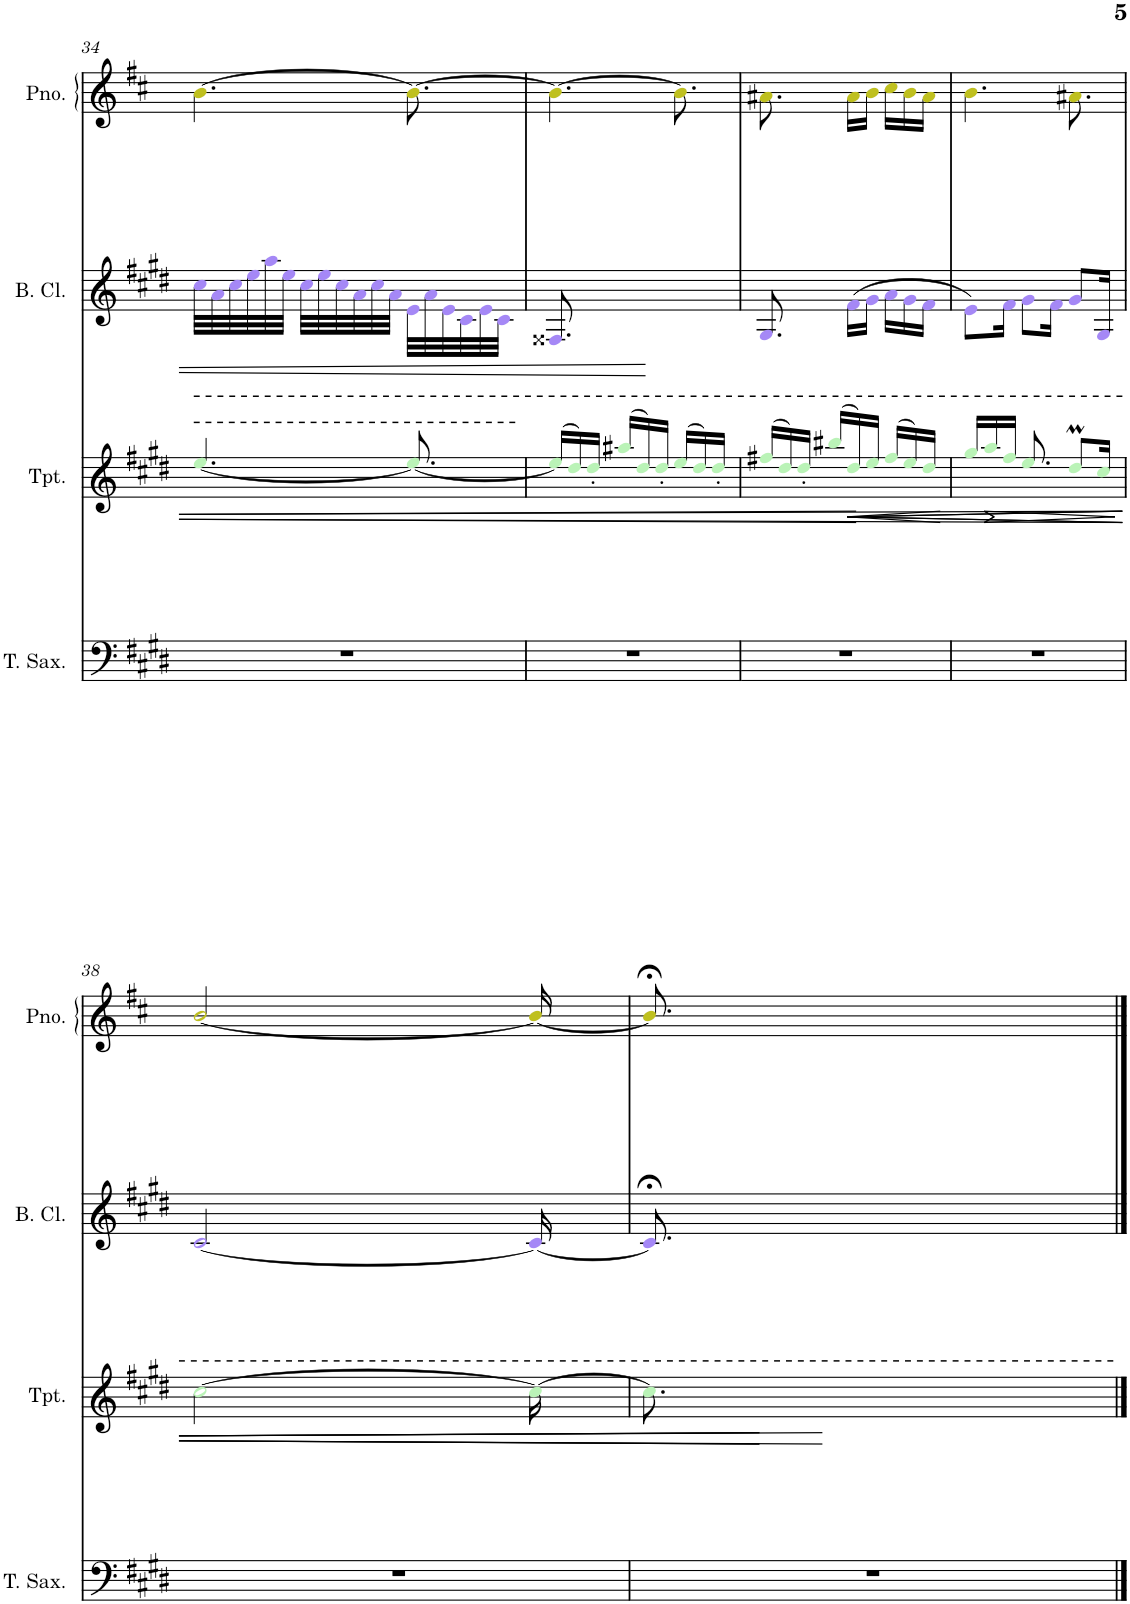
**kern	**kern	**dynam	**kern	**kern
*part4	*part3	*part3	*part2	*part1
*staff4	*staff3	*staff3	*staff2	*staff1
*I"Tenor Saxophone	*I"Trumpet	*	*I"Bass Clarinet	*I"Piano
*I'T. Sax.	*I'Tpt.	*	*I'B. Cl.	*I'Pno.
!!LO:PB:g=z
*clefF4	*clefG2	*	*clefG2	*clefG2
*Trd8c14	*Trd1c2	*	*Trd8c14	*
*k[f#c#g#d#]	*k[f#c#g#d#]	*	*k[f#c#g#d#]	*k[f#c#]
*M9/16	*M9/16	*	*M9/16	*M9/16
=34	=34	=34	=34	=34
16%9r	[4.eei/	.	32cc#j\LLL	[4.bZ\
.	.	.	32aj\	.
.	.	.	32cc#j\	.
.	.	.	32eej\	.
.	.	.	32aaj\	.
.	.	.	32eej\JJJ	.
.	.	.	32cc#j\LLL	.
.	.	.	32eej\	.
.	.	.	32cc#j\	.
.	.	.	32aj\	.
.	.	.	32cc#j\	.
.	.	.	32aj\JJJ	.
.	8.eei/_	.	32ej\LLL	8.bZ\_
.	.	.	32aj\	.
.	.	.	32ej\	.
.	.	.	32c#j\	.
.	.	.	32ej\	.
.	.	.	32c#j\JJJ	.
=35	=35	=35	=35	=35
16%9r	(>16eei/LL]	.	8.F##Xj/	4.bZ\_
.	16dd#i/)	.	.	.
.	16dd#'i/JJ	.	.	.
.	(>16aa#Xi/LL	.	4.ryy	.
.	16dd#i/)	.	.	.
.	16dd#'i/JJ	.	.	.
.	(>16eei/LL	.	.	8.bZ\]
.	16dd#i/)	.	.	.
.	16dd#'i/JJ	.	.	.
=36	=36	=36	=36	=36
16%9r	(>16ff#Xi/LL	.	8.G#j/	8.a#XZ\
.	16dd#i/)	.	.	.
.	16dd#'i/JJ	.	.	.
.	(>16bb#Xi/LL	.	16ryy	16ryy
.	16dd#i/)	.	(>16f#j\LL	16a#Z\LL
.	16eei/JJ	.	16g#j\JJ	16bZ\JJ
!	!	!LO:HP:b	!	!
.	(>16ff#i/LL	<	16aj\LL	16cc#Z\LL
.	16eei/)	.	16g#j\	16bZ\
.	16dd#i/JJ	.	16f#j\JJ	16a#Z\JJ
.	.	[	.	.
=37	=37	=37	=37	=37
16%9r	16gg#i/LL	.	8ej\L)	4.bZ\
!	!	!LO:HP:b	!	!
.	16aai/	>	.	.
.	16ff#i/JJ	.	16f#j\Jk	.
!	!	!LO:HP:n=1:b	!	!
.	8.eei/	] >	8g#j\L	.
.	.	.	16f#j\Jk	.
.	8dd#>i/L	.	8g#j/L	8.a#XZ\
.	16cc#i/Jk	.	16G#j/Jk	.
.	.	]	.	.
!!LO:LB:g=z
=38	=38	=38	=38	=38
16%9r	[2cc#i\	.	[2c#j/	[2bZ/
.	16cc#i\_	.	16c#j/_	16bZ/_
=39	=39	=39	=39	=39
16%9r	8.cc#i\]	.	8.c#;<j/]	8.b;<Z/]
.	4.ryy	.	4.ryy	4.ryy
==	==	==	==	==
*-	*-	*-	*-	*-
